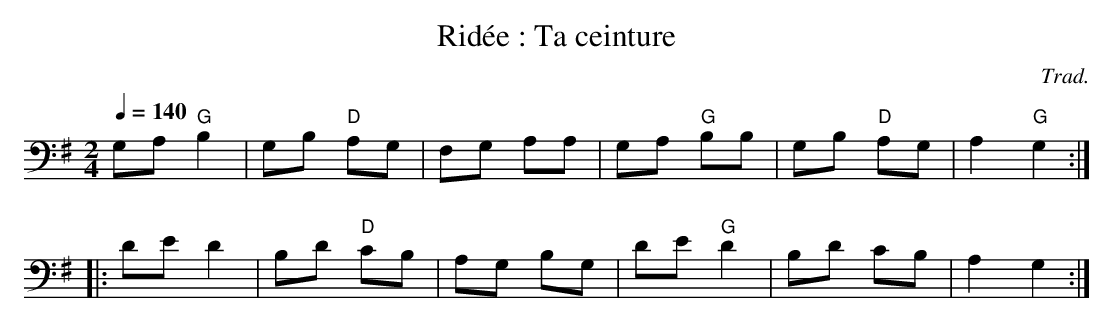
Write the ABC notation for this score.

X:1
T:Ridée : Ta ceinture
C:Trad.
Q:1/4=140
M:2/4
L:1/16
K:G
G,2A,2 "G"B,4 | G,2B,2 "D"A,2G,2 | F,2G,2 A,2A,2 | G,2A,2 "G"B,2B,2 | G,2B,2 "D"A,2G,2 | A,4 "G"G,4 ::
D2E2 D4 | B,2D2 "D"C2B,2 | A,2G,2 B,2G,2 | D2E2 "G"D4 | B,2D2 C2B,2 | A,4 G,4 :|
